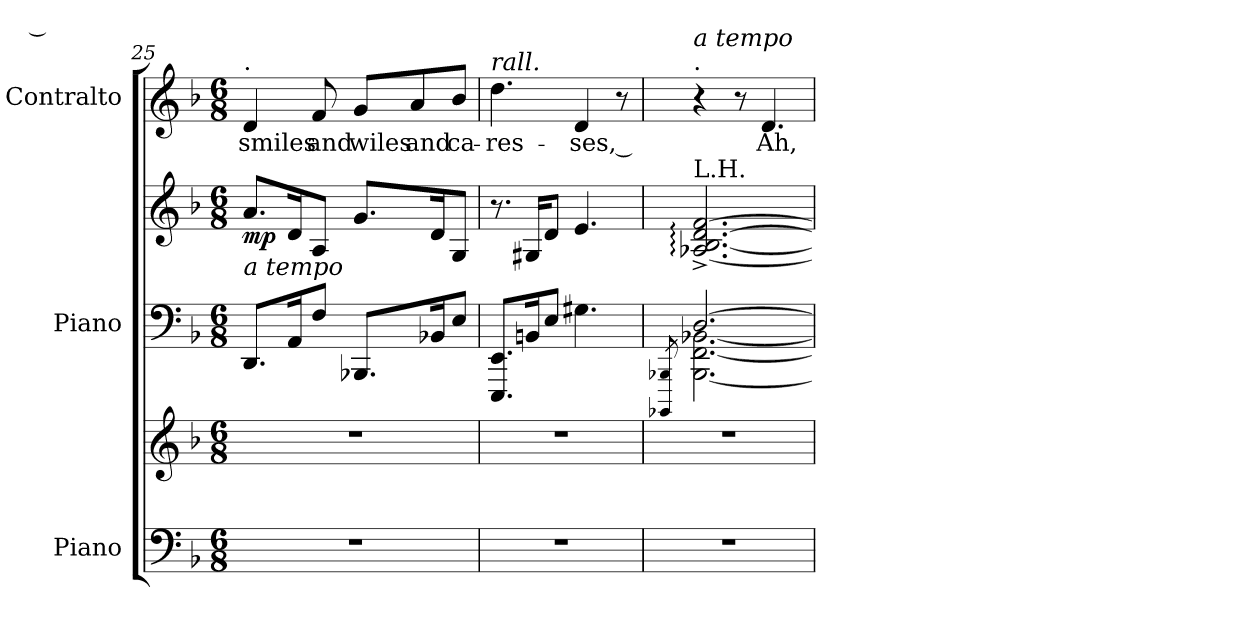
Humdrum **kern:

**kern	**kern	**kern	**kern	**dynam	**kern	**text
*part3	*part3	*part2	*part2	*part2	*part1	*part1
*staff5	*staff4	*staff3	*staff2	*staff2/3	*staff1	*staff1
*I"Piano	*	*I"Piano	*	*	*I"Contralto	*
*I'Pno	*	*I'Pno	*	*	*	*
!!LO:LB:g=z
*clefF4	*clefG2	*clefF4	*clefG2	*	*clefG2	*
*k[b-]	*k[b-]	*k[b-]	*k[b-]	*	*k[b-]	*
*M6/8	*M6/8	*M6/8	*M6/8	*	*M6/8	*
=25	=25	=25	=25	=25	=25	=25
!	!	!	!	!	!LO:TX:a:t=.	!
!	!	!	!LO:TX:b:i:t=a tempo	!	!	!
!	!	!	!	!LO:DY:b	!	!LO:LY:b
2.r	2.r	8.DD/L	8.a/L	mp	4d/	smiles
.	.	16AA/K	16d/K	.	.	.
!	!	!	!	!	!	!LO:LY:b
.	.	8F/J	8A/J	.	8f/	and
!	!	!	!	!	!	!LO:LY:b
.	.	8.BBB-X/L	8.g/L	.	8g/L	wiles
!	!	!	!	!	!	!LO:LY:b
.	.	.	.	.	8a/	and
.	.	16BB-X/K	16d/K	.	.	.
!	!	!	!	!	!	!LO:LY:b
.	.	8E/J	8G/J	.	8b-/J	ca-
=26	=26	=26	=26	=26	=26	=26
*	*	*	*	*	*MM110	*
!	!	!	!	!	!LO:TX:a:i:t=rall.	!
!	!	!	!	!	!	!LO:LY:b
2.r	2.r	8.EEE/ 8.EE/L	8.r	.	4.dd\	-res-
.	.	16BBn/K	16G#X/KL	.	.	.
.	.	8E/J	8d/J	.	.	.
*	*	*	*	*	*MM80	*
!	!	!	!	!	!	!LO:LY:b
.	.	4.G#X\	4.e/	.	4d/	-ses, __
.	.	.	.	.	8r	.
!!LO:PB:g=z
=27	=27	=27	=27	=27	=27	=27
*	*	*	*	*	*MM120	*
*	*	*^	*	*	*	*
.	.	.	8qBBBB-X/ 8qBBB-X/	.	.	.	.
!	!	!	!	!	!	!LO:TX:a:t=.	!
!	!	!	!	!	!	!LO:TX:a:i:t=a tempo	!
!	!	!	!	!LO:TX:a:t=L.H.	!	!	!
2.r	2.r	[2.D/	[2.BBB-\ [2.FF\ [2.BB-X\	[2.A-X/:^ [2.B-/:^ [2.d/:^ [2.f/:^	.	4r	.
.	.	.	.	.	.	8r	.
!	!	!	!	!	!	!	!LO:LY:b
.	.	.	.	.	.	4.d/	Ah,
*	*	*v	*v	*	*	*	*
=	=	=	=	=	=	=
*-	*-	*-	*-	*-	*-	*-
